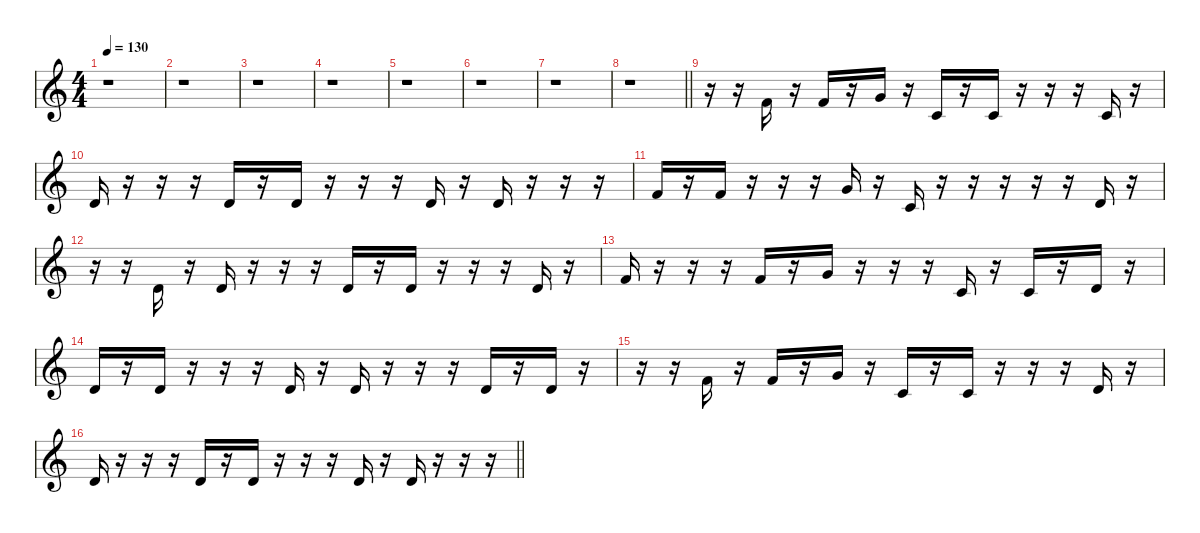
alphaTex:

\defaultSystemsLayout 4
\hideDynamics
\bracketExtendMode nobrackets
\singleTrackTrackNamePolicy hidden
\multiTrackTrackNamePolicy hidden
\otherSystemsTrackNameOrientation horizontal
\track ("Synth 1-RH-a-hid" "led.synth.") {defaultSystemsLayout 4 instrument lead8bassandlead}
\staff {score}
\tuning (E4 B3 G3 D3 A2 E2 B1)
\ts (4 4)
\beaming (8 2 2 2 2)
\tempo 130
\clef g2
\ks c
r.1{dy f instrument lead8bassandlead beam Down} |
r.1{beam Down} |
r.1{beam Down} |
r.1{beam Down} |
r.1{beam Down} |
r.1{beam Down} |
r.1{beam Down} |
\barLineRight lightlight
r.1{beam Down} |
r.16{beam Down} r.16{beam Up} 1.1.16{beam Up} r.16{beam Up} 1.1.16{beam Up} r.16{beam Up} 3.1.16{beam Up} r.16{beam Up} 1.2.16{beam Up} r.16{beam Up} 1.2.16{beam Up} r.16{beam Up} r.16{beam Up} r.16{beam Up} 1.2.16{beam Up} r.16{beam Up} |
3.2.16{beam Up} r.16{beam Up} r.16{beam Up} r.16{beam Up} 3.2.16{beam Up} r.16{beam Up} 3.2.16{beam Up} r.16{beam Up} r.16{beam Up} r.16{beam Up} 3.2.16{beam Up} r.16{beam Up} 3.2.16{beam Up} r.16{beam Up} r.16{beam Up} r.16{beam Up} |
1.1.16{beam Up} r.16{beam Up} 1.1.16{beam Up} r.16{beam Up} r.16{beam Up} r.16{beam Up} 3.1.16{beam Up} r.16{beam Up} 1.2.16{beam Up} r.16{beam Up} r.16{beam Up} r.16{beam Up} r.16{beam Up} r.16{beam Up} 3.2.16{beam Up} r.16{beam Up} |
r.16{beam Down} r.16{beam Down} 3.2.16{beam Up} r.16{beam Up} 3.2.16{beam Up} r.16{beam Up} r.16{beam Up} r.16{beam Up} 3.2.16{beam Up} r.16{beam Up} 3.2.16{beam Up} r.16{beam Up} r.16{beam Up} r.16{beam Up} 3.2.16{beam Up} r.16{beam Up} |
1.1.16{beam Up} r.16{beam Up} r.16{beam Up} r.16{beam Up} 1.1.16{beam Up} r.16{beam Up} 3.1.16{beam Up} r.16{beam Up} r.16{beam Up} r.16{beam Up} 1.2.16{beam Up} r.16{beam Up} 1.2.16{beam Up} r.16{beam Up} 3.2.16{beam Up} r.16{beam Up} |
3.2.16{beam Up} r.16{beam Up} 3.2.16{beam Up} r.16{beam Up} r.16{beam Up} r.16{beam Up} 3.2.16{beam Up} r.16{beam Up} 3.2.16{beam Up} r.16{beam Up} r.16{beam Up} r.16{beam Up} 3.2.16{beam Up} r.16{beam Up} 3.2.16{beam Up} r.16{beam Up} |
r.16{beam Down} r.16{beam Down} 1.1.16{beam Up} r.16{beam Up} 1.1.16{beam Up} r.16{beam Up} 3.1.16{beam Up} r.16{beam Up} 1.2.16{beam Up} r.16{beam Up} 1.2.16{beam Up} r.16{beam Up} r.16{beam Up} r.16{beam Up} 3.2.16{beam Up} r.16{beam Up} |
\barLineRight lightlight
3.2.16{beam Up} r.16{beam Up} r.16{beam Up} r.16{beam Up} 3.2.16{beam Up} r.16{beam Up} 3.2.16{beam Up} r.16{beam Up} r.16{beam Up} r.16{beam Up} 3.2.16{beam Up} r.16{beam Up} 3.2.16{beam Up} r.16{beam Up} r.16{beam Up} r.16{beam Up}
